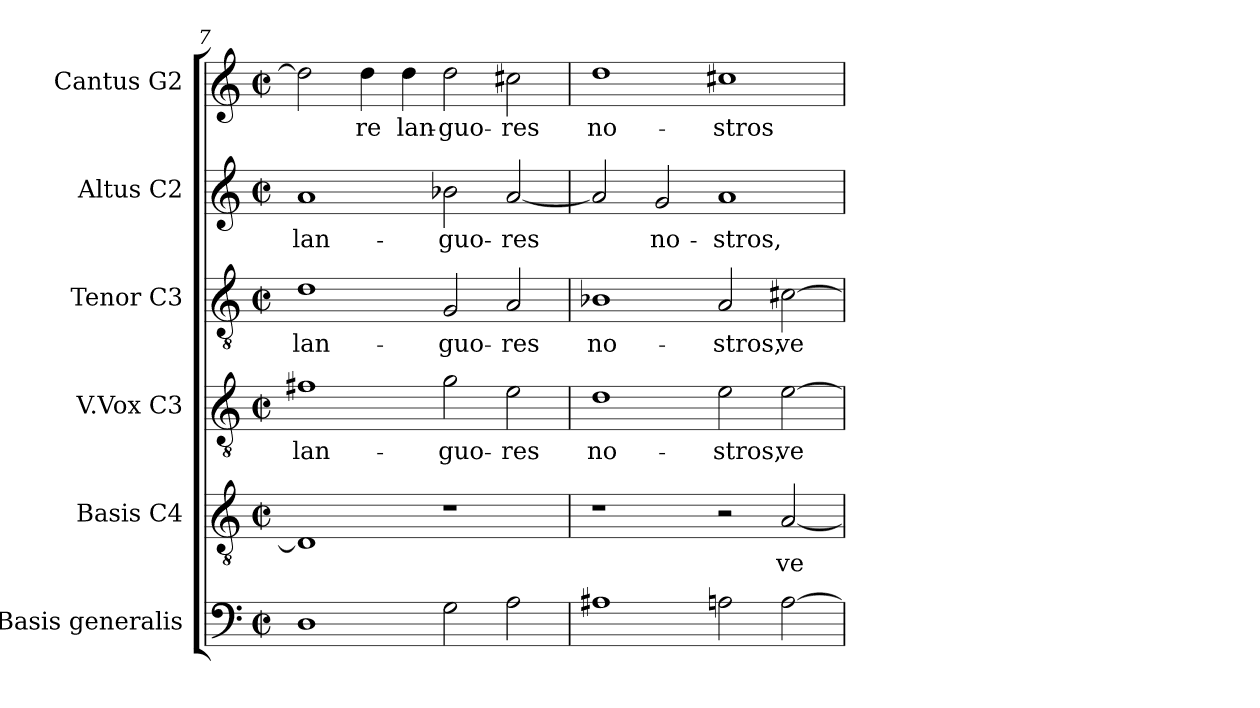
**kern	**kern	**text	**kern	**text	**kern	**text	**kern	**text	**kern	**text
*part6	*part5	*part5	*part4	*part4	*part3	*part3	*part2	*part2	*part1	*part1
*staff6	*staff5	*staff5	*staff4	*staff4	*staff3	*staff3	*staff2	*staff2	*staff1	*staff1
*I"Basis  generalis	*I"Basis  C4	*	*I"V.Vox  C3	*	*I"Tenor  C3	*	*I"Altus  C2	*	*I"Cantus  G2	*
*	*I'B	*	*	*	*I'T	*	*I'A	*	*I'C	*
*clefF4	*clefGv2	*	*clefGv2	*	*clefGv2	*	*clefG2	*	*clefG2	*
*k[]	*k[]	*	*k[]	*	*k[]	*	*k[]	*	*k[]	*
*C:	*C:	*	*C:	*	*C:	*	*C:	*	*C:	*
*M2/2	*M2/2	*	*M2/2	*	*M2/2	*	*M2/2	*	*M2/2	*
*met(c|)	*met(c|)	*	*met(c|)	*	*met(c|)	*	*met(c|)	*	*met(c|)	*
=7	=7	=7	=7	=7	=7	=7	=7	=7	=7	=7
!	!	!LO:LY:b:cj	!	!LO:LY:b:cj	!	!LO:LY:b:cj	!	!LO:LY:b:cj	!	!LO:LY:b:cj
1D	1D]	.	1f#X	lan-	1d	lan-	1a	lan-	2dd\]	--
!	!	!	!	!	!	!	!	!	!	!LO:LY:b:cj
.	.	.	.	.	.	.	.	.	4dd\	-re
!	!	!	!	!	!	!	!	!	!	!LO:LY:b:cj
.	.	.	.	.	.	.	.	.	4dd\	lan-
!	!	!	!	!LO:LY:b:cj	!	!LO:LY:b:cj	!	!LO:LY:b:cj	!	!LO:LY:b:cj
2G\	1r	.	2g\	-guo-	2G/	-guo-	2b-X\	-guo-	2dd\	-guo-
!	!	!	!	!LO:LY:b:cj	!	!LO:LY:b:cj	!	!LO:LY:b:cj	!	!LO:LY:b:cj
2A\	.	.	2e\	-res	2A/	-res	[<2a/	-res	2cc#X\	-res
=8	=8	=8	=8	=8	=8	=8	=8	=8	=8	=8
!	!	!	!	!LO:LY:b:cj	!	!LO:LY:b:cj	!	!LO:LY:b:cj	!	!LO:LY:b:cj
1A#X	1r	.	1d	no-	1B-X	no-	2a/]	.	1dd	no-
!	!	!	!	!	!	!	!	!LO:LY:b:cj	!	!
.	.	.	.	.	.	.	2g/	no-	.	.
!	!	!	!	!LO:LY:b:cj	!	!LO:LY:b:cj	!	!LO:LY:b:cj	!	!LO:LY:b:cj
2An\	2r	.	2e\	-stros,	2A/	-stros,	1a	-stros,	1cc#X	-stros
!	!	!LO:LY:b:cj	!	!LO:LY:b:cj	!	!LO:LY:b:cj	!	!	!	!
[>2A\	[<2A/	ve-	[>2e\	ve-	[>2c#X\	ve-	.	.	.	.
=	=	=	=	=	=	=	=	=	=	=
*-	*-	*-	*-	*-	*-	*-	*-	*-	*-	*-
